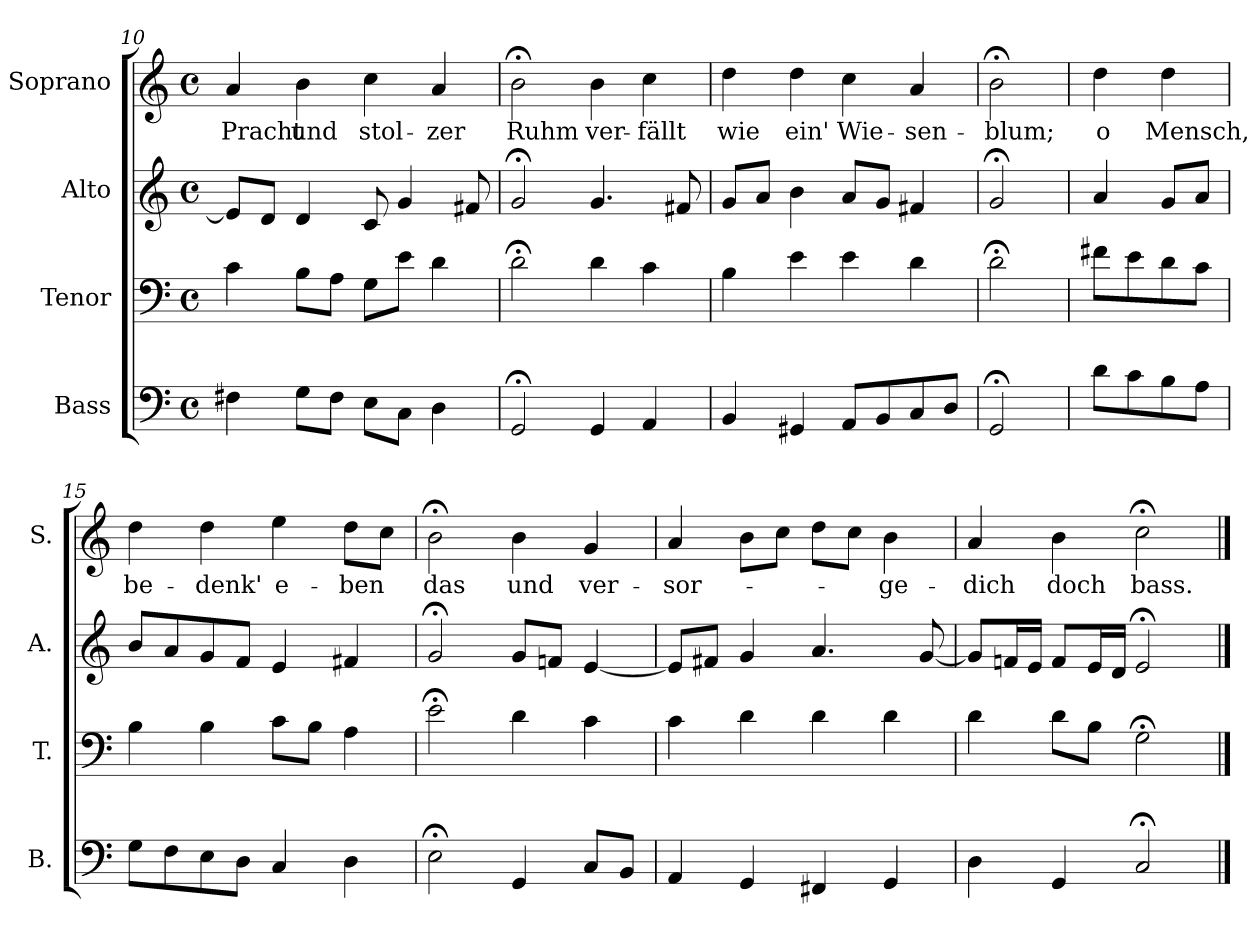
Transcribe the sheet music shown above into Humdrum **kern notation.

**kern	**kern	**kern	**kern	**text
*part4	*part3	*part2	*part1	*part1
*staff4	*staff3	*staff2	*staff1	*staff1
*I"Bass	*I"Tenor	*I"Alto	*I"Soprano	*
*I'B.	*I'T.	*I'A.	*I'S.	*
*clefF4	*clefF4	*clefG2	*clefG2	*
*k[]	*k[]	*k[]	*k[]	*
*M4/4	*M4/4	*M4/4	*M4/4	*
*met(c)	*met(c)	*met(c)	*met(c)	*
=10	=10	=10	=10	=10
!	!	!	!	!LO:LY:b
4F#X\	4c\	8e/L]	4a/	Pracht
.	.	8d/J	.	.
!	!	!	!	!LO:LY:b
8G\L	8B\L	4d/	4b\	und
8F#\J	8A\J	.	.	.
!	!	!	!	!LO:LY:b
8E\L	8G\L	8c/	4cc\	stol-
8C\J	8e\J	4g/	.	.
!	!	!	!	!LO:LY:b
4D\	4d\	.	4a/	-zer
.	.	8f#X/	.	.
=11	=11	=11	=11	=11
!	!	!	!	!LO:LY:b
2GG;</	2d;<\	2g;</	2b;<\	Ruhm
!	!	!	!	!LO:LY:b
4GG/	4d\	4.g/	4b\	ver-
!	!	!	!	!LO:LY:b
4AA/	4c\	.	4cc\	-fällt
.	.	8f#X/	.	.
!!LO:LB:g=z
=12	=12	=12	=12	=12
!	!	!	!	!LO:LY:b
4BB/	4B\	8g/L	4dd\	wie
.	.	8a/J	.	.
!	!	!	!	!LO:LY:b
4GG#X/	4e\	4b\	4dd\	ein'
!	!	!	!	!LO:LY:b
8AA/L	4e\	8a/L	4cc\	Wie-
8BB/	.	8g/J	.	.
!	!	!	!	!LO:LY:b
8C/	4d\	4f#X/	4a/	-sen-
8D/J	.	.	.	.
=13	=13	=13	=13	=13
!	!	!	!	!LO:LY:b
2GG;</	2d;<\	2g;</	2b;<\	-blum;
!!LO:PB:g=z
=14	=14	=14	=14	=14
!	!	!	!	!LO:LY:b
8d\L	8f#X\L	4a/	4dd\	o
8c\	8e\	.	.	.
!	!	!	!	!LO:LY:b
8B\	8d\	8g/L	4dd\	Mensch,
8A\J	8c\J	8a/J	.	.
=15	=15	=15	=15	=15
!	!	!	!	!LO:LY:b
8G\L	4B\	8b/L	4dd\	be-
8F\	.	8a/	.	.
!	!	!	!	!LO:LY:b
8E\	4B\	8g/	4dd\	-denk'
8D\J	.	8f/J	.	.
!	!	!	!	!LO:LY:b
4C/	8c\L	4e/	4ee\	e-
.	8B\J	.	.	.
!	!	!	!	!LO:LY:b
4D\	4A\	4f#X/	8dd\L	-ben
.	.	.	8cc\J	.
=16	=16	=16	=16	=16
!	!	!	!	!LO:LY:b
2E;<\	2e;<\	2g;</	2b;<\	das
!	!	!	!	!LO:LY:b
4GG/	4d\	8g/L	4b\	und
.	.	8fn/J	.	.
!	!	!	!	!LO:LY:b
8C/L	4c\	[4e/	4g/	ver-
8BB/J	.	.	.	.
=17	=17	=17	=17	=17
!	!	!	!	!LO:LY:b
4AA/	4c\	8e/L]	4a/	-sor-
.	.	8f#X/J	.	.
4GG/	4d\	4g/	8b\L	.
.	.	.	8cc\J	.
4FF#X/	4d\	4.a/	8dd\L	.
.	.	.	8cc\J	.
!	!	!	!	!LO:LY:b
4GG/	4d\	.	4b\	-ge-
.	.	[8g/	.	.
=18	=18	=18	=18	=18
!	!	!	!	!LO:LY:b
4D\	4d\	8g/L]	4a/	-dich
.	.	16fn/L	.	.
.	.	16e/JJ	.	.
!	!	!	!	!LO:LY:b
4GG/	8d\L	8f/L	4b\	doch
.	8B\J	16e/L	.	.
.	.	16d/JJ	.	.
!	!	!	!	!LO:LY:b
2C;</	2G;<\	2e;</	2cc;<\	bass.
==	==	==	==	==
*-	*-	*-	*-	*-
